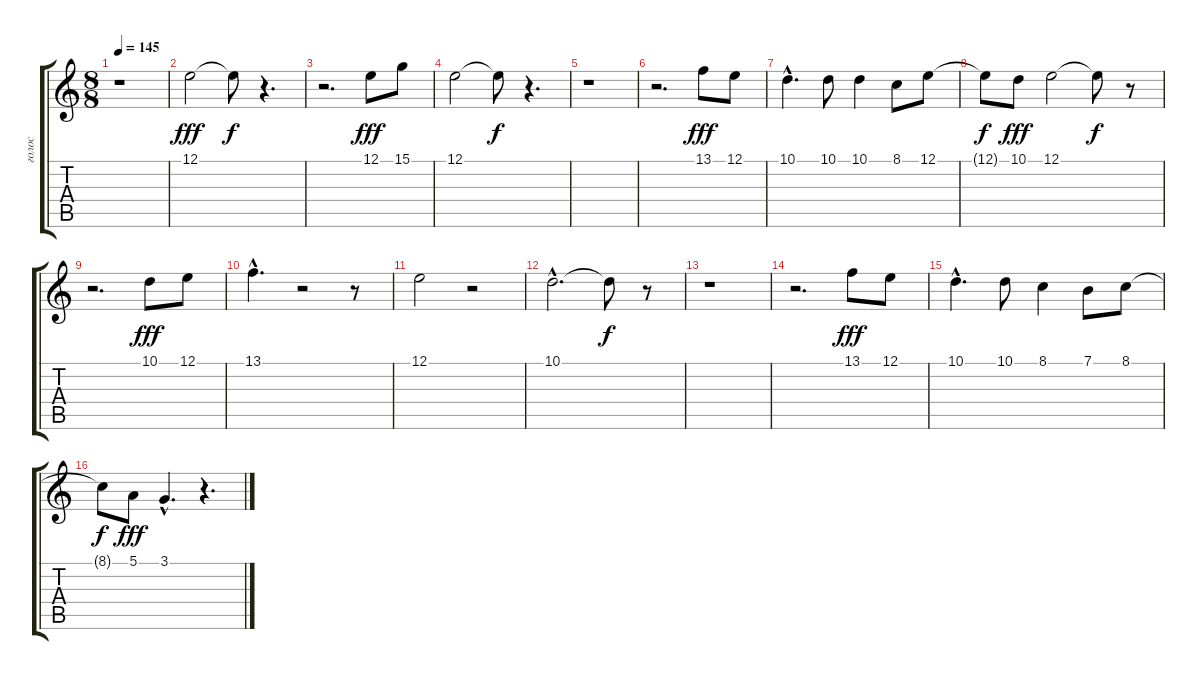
\track ("голос" "голос") {instrument flute}
\staff {score tabs}
\tuning (E4 B3 G3 D3 A2 E2) {hide}
\ts (8 8)
\tempo 145
\clef g2
\ks c
r.1{dy f} |
12.1.2{dy fff} 12.1{t}.8{dy f} r.4{d} |
r.2{d} 12.1.8{dy fff} 15.1.8 |
12.1.2 12.1{t}.8{dy f} r.4{d} |
r.1 |
r.2{d} 13.1.8{dy fff} 12.1.8 |
10.1{hac}.4{d} 10.1.8 10.1.4 8.1.8 12.1.8 |
12.1{t}.8{dy f} 10.1.8{dy fff} 12.1.2 12.1{t}.8{dy f} r.8 |
r.2{d} 10.1.8{dy fff} 12.1.8 |
13.1{hac}.4{d} r.2 r.8 |
12.1.2 r.2 |
10.1{hac}.2{d} 10.1{t}.8{dy f} r.8 |
r.1 |
r.2{d} 13.1.8{dy fff} 12.1.8 |
10.1{hac}.4{d} 10.1.8 8.1.4 7.1.8 8.1.8 |
8.1{t}.8{dy f} 5.1.8{dy fff} 3.1{hac}.4{d} r.4{d}
